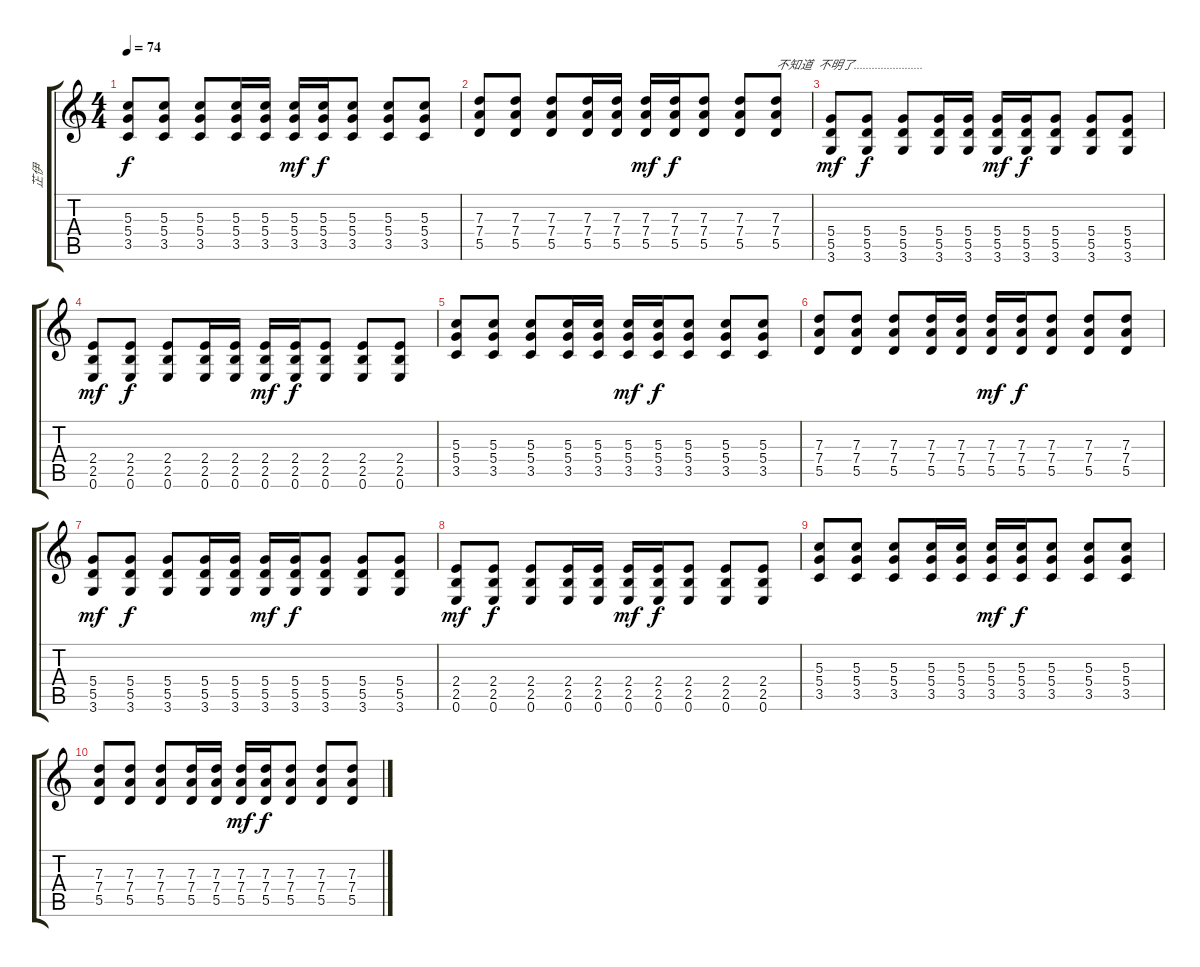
\track ("芷伊" "芷伊") {instrument overdrivenguitar}
\staff {score tabs}
\tuning (E4 B3 G3 D3 A2 E2) {hide}
\ts (4 4)
\tempo 74
\clef g2
\ks c
(5.3 5.4 3.5).8{dy f} (5.3 5.4 3.5).8{txt ""} (5.3 5.4 3.5).8 (5.3 5.4 3.5).16 (5.3 5.4 3.5).16 (5.3 5.4 3.5).16{dy mf} (5.3 5.4 3.5).16{dy f} (5.3 5.4 3.5).8 (5.3 5.4 3.5).8 (5.3 5.4 3.5).8 |
(7.3 7.4 5.5).8 (7.3 7.4 5.5).8 (7.3 7.4 5.5).8 (7.3 7.4 5.5).16 (7.3 7.4 5.5).16 (7.3 7.4 5.5).16{dy mf} (7.3 7.4 5.5).16{dy f} (7.3 7.4 5.5).8 (7.3 7.4 5.5).8 (7.3 7.4 5.5).8{txt "不知道  不明了......................."} |
(5.4 5.5 3.6).8{dy mf} (5.4 5.5 3.6).8{dy f} (5.4 5.5 3.6).8 (5.4 5.5 3.6).16 (5.4 5.5 3.6).16 (5.4 5.5 3.6).16{dy mf} (5.4 5.5 3.6).16{dy f} (5.4 5.5 3.6).8 (5.4 5.5 3.6).8 (5.4 5.5 3.6).8 |
(2.4 2.5 0.6).8{dy mf} (2.4 2.5 0.6).8{dy f} (2.4 2.5 0.6).8 (2.4 2.5 0.6).16 (2.4 2.5 0.6).16 (2.4 2.5 0.6).16{dy mf} (2.4 2.5 0.6).16{dy f} (2.4 2.5 0.6).8 (2.4 2.5 0.6).8 (2.4 2.5 0.6).8 |
(5.3 5.4 3.5).8 (5.3 5.4 3.5).8 (5.3 5.4 3.5).8 (5.3 5.4 3.5).16 (5.3 5.4 3.5).16 (5.3 5.4 3.5).16{dy mf} (5.3 5.4 3.5).16{dy f} (5.3 5.4 3.5).8 (5.3 5.4 3.5).8 (5.3 5.4 3.5).8 |
(7.3 7.4 5.5).8 (7.3 7.4 5.5).8 (7.3 7.4 5.5).8 (7.3 7.4 5.5).16 (7.3 7.4 5.5).16 (7.3 7.4 5.5).16{dy mf} (7.3 7.4 5.5).16{dy f} (7.3 7.4 5.5).8 (7.3 7.4 5.5).8 (7.3 7.4 5.5).8 |
(5.4 5.5 3.6).8{dy mf} (5.4 5.5 3.6).8{dy f} (5.4 5.5 3.6).8 (5.4 5.5 3.6).16 (5.4 5.5 3.6).16 (5.4 5.5 3.6).16{dy mf} (5.4 5.5 3.6).16{dy f} (5.4 5.5 3.6).8 (5.4 5.5 3.6).8 (5.4 5.5 3.6).8 |
(2.4 2.5 0.6).8{dy mf} (2.4 2.5 0.6).8{dy f} (2.4 2.5 0.6).8 (2.4 2.5 0.6).16 (2.4 2.5 0.6).16 (2.4 2.5 0.6).16{dy mf} (2.4 2.5 0.6).16{dy f} (2.4 2.5 0.6).8 (2.4 2.5 0.6).8 (2.4 2.5 0.6).8 |
(5.3 5.4 3.5).8 (5.3 5.4 3.5).8 (5.3 5.4 3.5).8 (5.3 5.4 3.5).16 (5.3 5.4 3.5).16 (5.3 5.4 3.5).16{dy mf} (5.3 5.4 3.5).16{dy f} (5.3 5.4 3.5).8 (5.3 5.4 3.5).8 (5.3 5.4 3.5).8 |
(7.3 7.4 5.5).8 (7.3 7.4 5.5).8 (7.3 7.4 5.5).8 (7.3 7.4 5.5).16 (7.3 7.4 5.5).16 (7.3 7.4 5.5).16{dy mf} (7.3 7.4 5.5).16{dy f} (7.3 7.4 5.5).8 (7.3 7.4 5.5).8 (7.3 7.4 5.5).8
